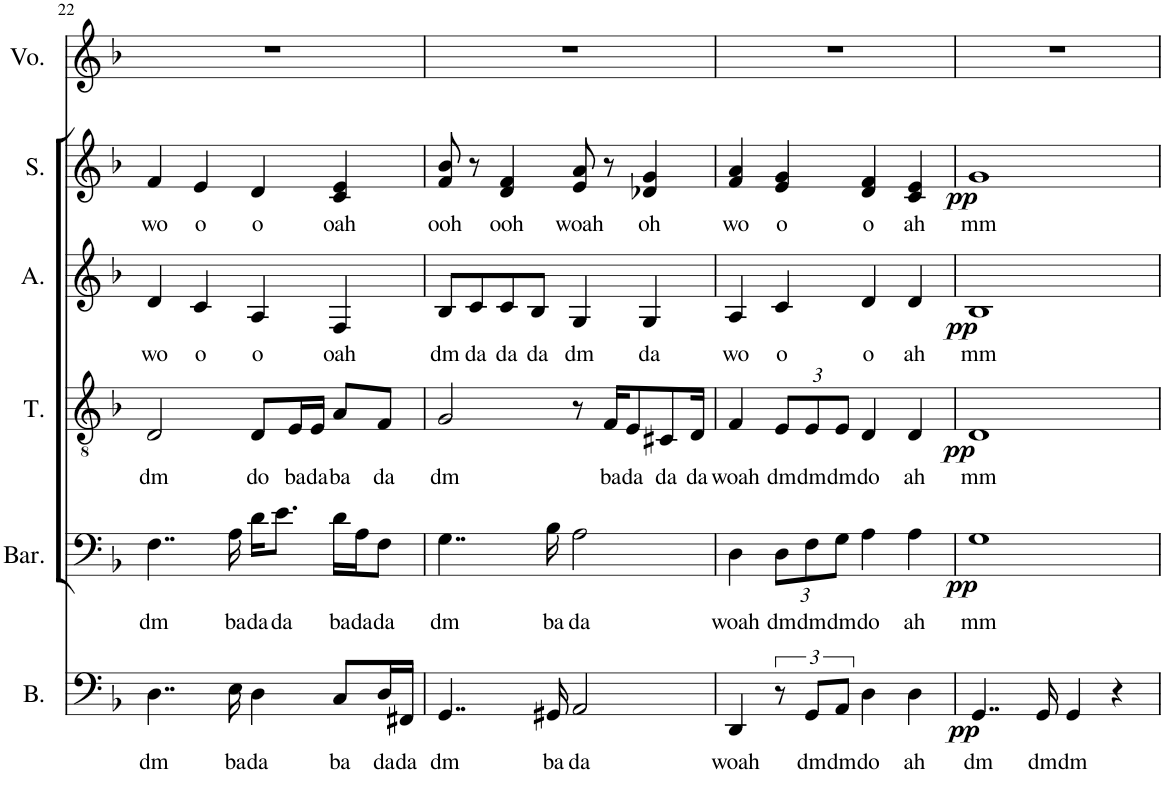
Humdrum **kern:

**kern	**text	**dynam	**kern	**text	**dynam	**kern	**text	**dynam	**kern	**text	**dynam	**kern	**text	**dynam	**kern
*part6	*part6	*part6	*part5	*part5	*part5	*part4	*part4	*part4	*part3	*part3	*part3	*part2	*part2	*part2	*part1
*staff6	*staff6	*staff6	*staff5	*staff5	*staff5	*staff4	*staff4	*staff4	*staff3	*staff3	*staff3	*staff2	*staff2	*staff2	*staff1
*I"Bass	*	*	*I"Baritone	*	*	*I"Tenor	*	*	*I"Alto	*	*	*I"Soprano	*	*	*I"Voice
*I'B.	*	*	*I'Bar.	*	*	*I'T.	*	*	*I'A.	*	*	*I'S.	*	*	*I'Vo.
!!LO:PB:g=z
*clefF4	*	*	*clefF4	*	*	*clefGv2	*	*	*clefG2	*	*	*clefG2	*	*	*clefG2
*k[b-]	*	*	*k[b-]	*	*	*k[b-]	*	*	*k[b-]	*	*	*k[b-]	*	*	*k[b-]
*M4/4	*	*	*M4/4	*	*	*M4/4	*	*	*M4/4	*	*	*M4/4	*	*	*M4/4
=22	=22	=22	=22	=22	=22	=22	=22	=22	=22	=22	=22	=22	=22	=22	=22
!	!LO:LY:b	!	!	!LO:LY:b	!	!	!LO:LY:b	!	!	!LO:LY:b	!	!	!LO:LY:b	!	!
4..D\	dm	.	4..F\	dm	.	2D/	dm	.	4d/	wo	.	4f/	wo	.	1r
!	!	!	!	!	!	!	!	!	!	!LO:LY:b	!	!	!LO:LY:b	!	!
.	.	.	.	.	.	.	.	.	4c/	o	.	4e/	o	.	.
!	!LO:LY:b	!	!	!LO:LY:b	!	!	!	!	!	!	!	!	!	!	!
16E\	ba	.	16A\	ba	.	.	.	.	.	.	.	.	.	.	.
!	!LO:LY:b	!	!	!LO:LY:b	!	!	!LO:LY:b	!	!	!LO:LY:b	!	!	!LO:LY:b	!	!
4D\	da	.	16d\KL	da	.	8D/L	do	.	4A/	o	.	4d/	o	.	.
!	!	!	!	!LO:LY:b	!	!	!	!	!	!	!	!	!	!	!
.	.	.	8.e\J	da	.	.	.	.	.	.	.	.	.	.	.
!	!	!	!	!	!	!	!LO:LY:b	!	!	!	!	!	!	!	!
.	.	.	.	.	.	16E/L	ba	.	.	.	.	.	.	.	.
!	!	!	!	!	!	!	!LO:LY:b	!	!	!	!	!	!	!	!
.	.	.	.	.	.	16E/JJ	da	.	.	.	.	.	.	.	.
!	!LO:LY:b	!	!	!LO:LY:b	!	!	!LO:LY:b	!	!	!LO:LY:b	!	!	!LO:LY:b	!	!
8C/L	ba	.	16d\LL	ba	.	8A/L	ba	.	4F/	oah	.	4c/ 4e/	oah	.	.
!	!	!	!	!LO:LY:b	!	!	!	!	!	!	!	!	!	!	!
.	.	.	16A\J	da	.	.	.	.	.	.	.	.	.	.	.
!	!LO:LY:b	!	!	!LO:LY:b	!	!	!LO:LY:b	!	!	!	!	!	!	!	!
16D/L	da	.	8F\J	da	.	8F/J	da	.	.	.	.	.	.	.	.
!	!LO:LY:b	!	!	!	!	!	!	!	!	!	!	!	!	!	!
16FF#X/JJ	da	.	.	.	.	.	.	.	.	.	.	.	.	.	.
=23	=23	=23	=23	=23	=23	=23	=23	=23	=23	=23	=23	=23	=23	=23	=23
!	!LO:LY:b	!	!	!LO:LY:b	!	!	!LO:LY:b	!	!	!LO:LY:b	!	!	!LO:LY:b	!	!
4..GG/	dm	.	4..G\	dm	.	2G/	dm	.	8B-/L	dm	.	8f/ 8b-/	ooh	.	1r
!	!	!	!	!	!	!	!	!	!	!LO:LY:b	!	!	!	!	!
.	.	.	.	.	.	.	.	.	8c/	da	.	8r	.	.	.
!	!	!	!	!	!	!	!	!	!	!LO:LY:b	!	!	!LO:LY:b	!	!
.	.	.	.	.	.	.	.	.	8c/	da	.	4d/ 4f/	ooh	.	.
!	!	!	!	!	!	!	!	!	!	!LO:LY:b	!	!	!	!	!
.	.	.	.	.	.	.	.	.	8B-/J	da	.	.	.	.	.
!	!LO:LY:b	!	!	!LO:LY:b	!	!	!	!	!	!	!	!	!	!	!
16GG#X/	ba	.	16B-\	ba	.	.	.	.	.	.	.	.	.	.	.
!	!LO:LY:b	!	!	!LO:LY:b	!	!	!	!	!	!LO:LY:b	!	!	!LO:LY:b	!	!
2AA/	da	.	2A\	da	.	8r	.	.	4G/	dm	.	8e/ 8a/	woah	.	.
!	!	!	!	!	!	!	!LO:LY:b	!	!	!	!	!	!	!	!
.	.	.	.	.	.	16F/KL	ba	.	.	.	.	8r	.	.	.
!	!	!	!	!	!	!	!LO:LY:b	!	!	!	!	!	!	!	!
.	.	.	.	.	.	8E/	da	.	.	.	.	.	.	.	.
!	!	!	!	!	!	!	!	!	!	!LO:LY:b	!	!	!LO:LY:b	!	!
.	.	.	.	.	.	.	.	.	4G/	da	.	4d-X/ 4g/	oh	.	.
!	!	!	!	!	!	!	!LO:LY:b	!	!	!	!	!	!	!	!
.	.	.	.	.	.	8C#X/	da	.	.	.	.	.	.	.	.
!	!	!	!	!	!	!	!LO:LY:b	!	!	!	!	!	!	!	!
.	.	.	.	.	.	16D/Jk	da	.	.	.	.	.	.	.	.
=24	=24	=24	=24	=24	=24	=24	=24	=24	=24	=24	=24	=24	=24	=24	=24
!	!LO:LY:b	!	!	!LO:LY:b	!	!	!LO:LY:b	!	!	!LO:LY:b	!	!	!LO:LY:b	!	!
4DD/	woah	.	4D\	woah	.	4F/	woah	.	4A/	wo	.	4f/ 4a/	wo	.	1r
*	*	*	*Xbrackettup	*	*	*	*	*	*	*	*	*	*	*	*
!	!	!	!	!LO:LY:b	!	!	!	!	!	!	!	!	!	!	!
*	*	*	*	*	*	*Xbrackettup	*	*	*	*	*	*	*	*	*
!	!	!	!	!	!	!	!LO:LY:b	!	!	!LO:LY:b	!	!	!LO:LY:b	!	!
12r	.	.	12D\L	dm	.	12E/L	dm	.	4c/	o	.	4e/ 4g/	o	.	.
!	!LO:LY:b	!	!	!LO:LY:b	!	!	!LO:LY:b	!	!	!	!	!	!	!	!
12GG/L	dm	.	12F\	dm	.	12E/	dm	.	.	.	.	.	.	.	.
!	!LO:LY:b	!	!	!LO:LY:b	!	!	!LO:LY:b	!	!	!	!	!	!	!	!
12AA/J	dm	.	12G\J	dm	.	12E/J	dm	.	.	.	.	.	.	.	.
!	!LO:LY:b	!	!	!LO:LY:b	!	!	!LO:LY:b	!	!	!LO:LY:b	!	!	!LO:LY:b	!	!
4D\	do	.	4A\	do	.	4D/	do	.	4d/	o	.	4d/ 4f/	o	.	.
!	!LO:LY:b	!	!	!LO:LY:b	!	!	!LO:LY:b	!	!	!LO:LY:b	!	!	!LO:LY:b	!	!
4D\	ah	.	4A\	ah	.	4D/	ah	.	4d/	ah	.	4c/ 4e/	ah	.	.
=25	=25	=25	=25	=25	=25	=25	=25	=25	=25	=25	=25	=25	=25	=25	=25
!	!LO:LY:b	!LO:DY:b	!	!LO:LY:b	!LO:DY:b	!	!LO:LY:b	!LO:DY:b	!	!LO:LY:b	!LO:DY:b	!	!LO:LY:b	!LO:DY:b	!
4..GG/	dm	pp	1G	mm	pp	1D	mm	pp	1B-	mm	pp	1g	mm	pp	1r
!	!LO:LY:b	!	!	!	!	!	!	!	!	!	!	!	!	!	!
16GG/	dm	.	.	.	.	.	.	.	.	.	.	.	.	.	.
!	!LO:LY:b	!	!	!	!	!	!	!	!	!	!	!	!	!	!
4GG/	dm	.	.	.	.	.	.	.	.	.	.	.	.	.	.
4r	.	.	.	.	.	.	.	.	.	.	.	.	.	.	.
=	=	=	=	=	=	=	=	=	=	=	=	=	=	=	=
*-	*-	*-	*-	*-	*-	*-	*-	*-	*-	*-	*-	*-	*-	*-	*-
